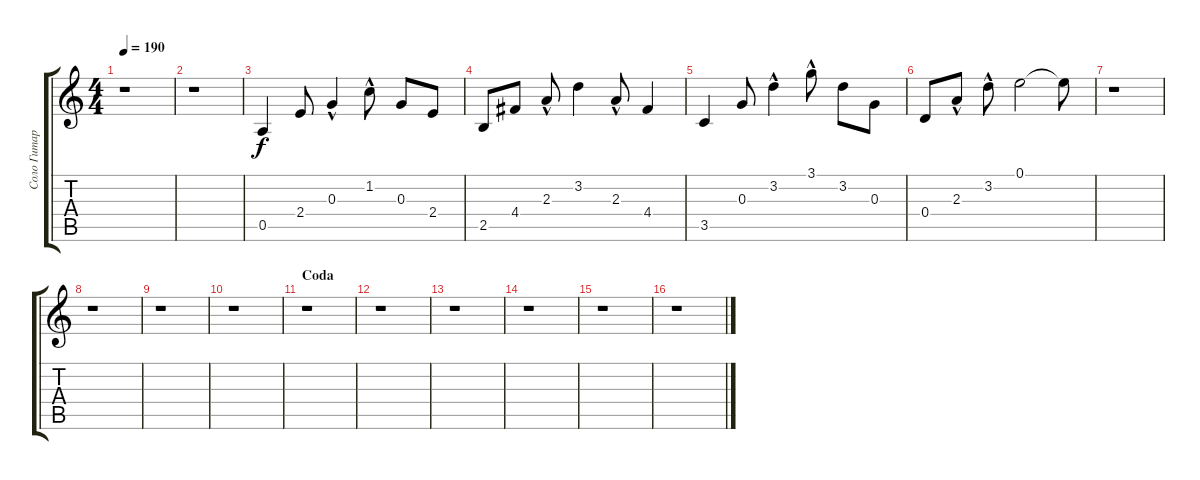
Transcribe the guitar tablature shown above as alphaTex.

\track ("Соло Гитара Clean" "Соло Гитар") {instrument electricguitarclean}
\staff {score tabs}
\tuning (E4 B3 G3 D3 A2 E2) {hide}
\ts (4 4)
\tempo 190
\clef g2
\ks c
r.1{dy f} |
r.1 |
0.5.4 2.4.8 0.3{hac}.4 1.2{hac}.8 0.3.8 2.4.8 |
2.5.8 4.4.8 2.3{hac}.8 3.2.4 2.3{hac}.8 4.4.4 |
3.5.4 0.3.8 3.2{hac}.4 3.1{hac}.8 3.2.8 0.3.8 |
0.4.8 2.3{hac}.8 3.2{hac}.8 0.1.2 0.1{t}.8 |
r.1 |
r.1 |
r.1 |
r.1 |
\section ("" "Coda")
r.1 |
r.1 |
r.1 |
r.1 |
r.1 |
r.1
